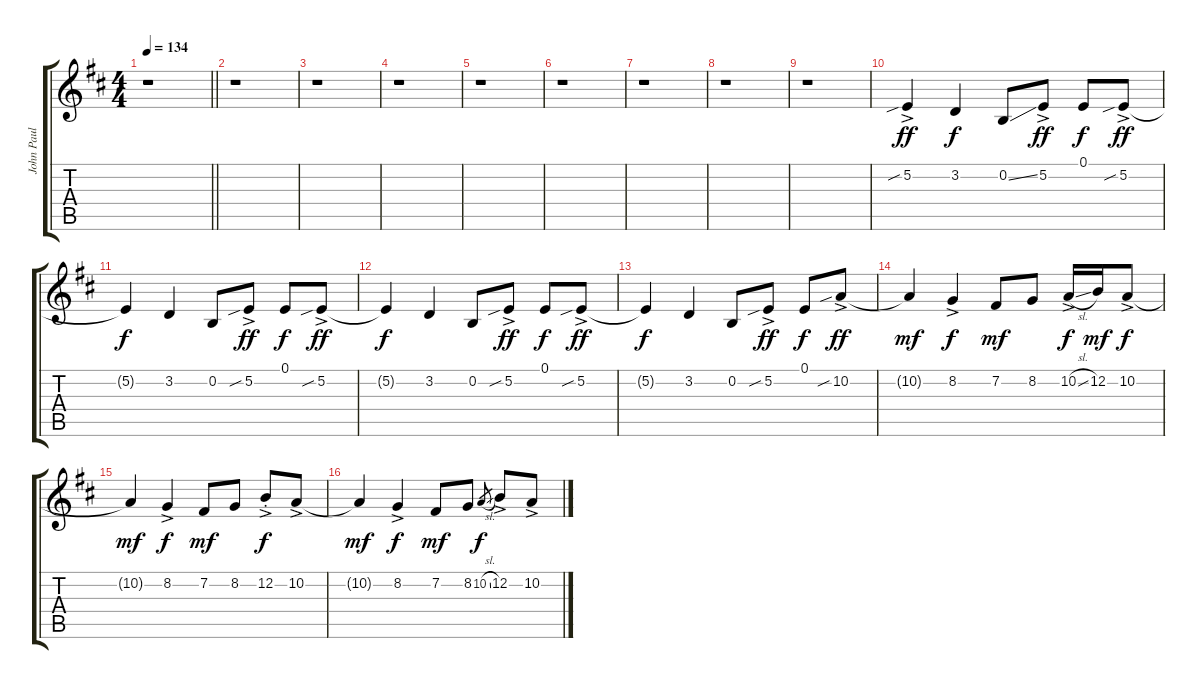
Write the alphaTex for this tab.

\track ("John Paul Jones (Synth)" "John Paul ") {instrument lead5charang}
\staff {score tabs}
\tuning (E4 B3 G3 D3 A2 E2) {hide}
\ts (4 4)
\tempo 134
\clef g2
\barLineRight lightlight
\ks d
r.1{dy ff} |
r.1 |
r.1 |
r.1 |
r.1 |
r.1 |
r.1 |
r.1 |
r.1 |
5.2{sib ac}.4 3.2.4{dy f} 0.2{ss}.8 5.2{ac}.8{dy ff} 0.1.8{dy f} 5.2{sib ac}.8{dy ff} |
5.2{t}.4{dy f} 3.2.4 0.2.8 5.2{sib ac}.8{dy ff} 0.1.8{dy f} 5.2{sib ac}.8{dy ff} |
5.2{t}.4{dy f} 3.2.4 0.2.8 5.2{sib ac}.8{dy ff} 0.1.8{dy f} 5.2{sib ac}.8{dy ff} |
5.2{t}.4{dy f} 3.2.4 0.2.8 5.2{sib ac}.8{dy ff} 0.1.8{dy f} 10.2{sib ac}.8{dy ff} |
10.2{t}.4{dy mf} 8.2{ac}.4{dy f} 7.2.8{dy mf} 8.2.8 10.2{sl ac}.16{dy f} 12.2.16{dy mf} 10.2{ac}.8{dy f} |
10.2{t}.4{dy mf} 8.2{ac}.4{dy f} 7.2.8{dy mf} 8.2.8 12.2{ac st}.8{dy f} 10.2{ac}.8 |
10.2{t}.4{dy mf} 8.2{ac}.4{dy f} 7.2.8{dy mf} 8.2.8 10.2{sl}.8{gr dy f} 12.2{ac}.8 10.2{ac}.8
